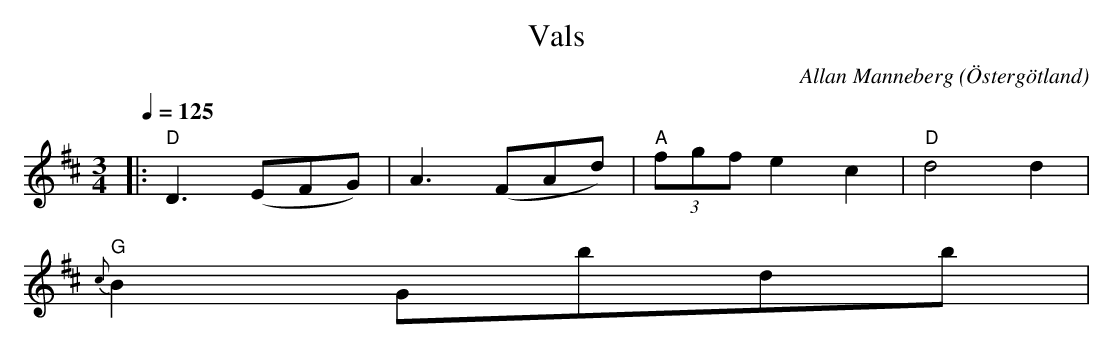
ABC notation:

X:1
T:Vals
O:Östergötland
C:Allan Manneberg
Q:1/4=125
M: 3/4
L: 1/8
K: D
|: "D"D3(EFG) | A3(FAd) |"A" (3fgf e2 c2|"D" d4 d2|
"G" {c}B2 Gbdb|
:|
|: :|
